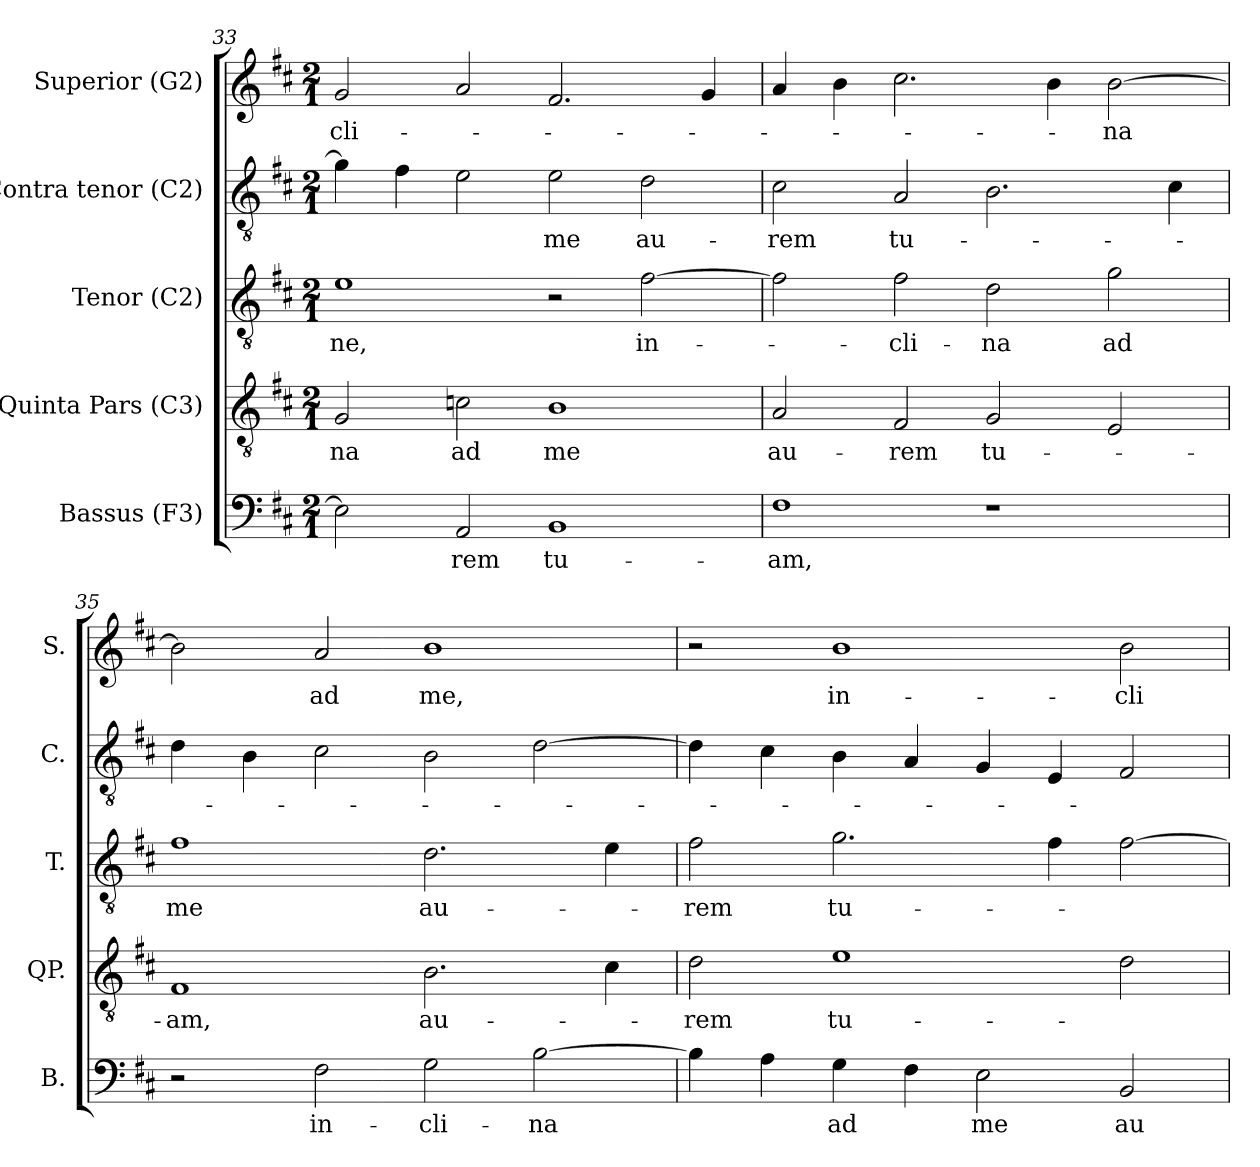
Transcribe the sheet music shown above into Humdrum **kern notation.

**kern	**text	**kern	**text	**kern	**text	**kern	**text	**kern	**text
*part5	*part5	*part4	*part4	*part3	*part3	*part2	*part2	*part1	*part1
*staff5	*staff5	*staff4	*staff4	*staff3	*staff3	*staff2	*staff2	*staff1	*staff1
*I"Bassus (F3)	*	*I"Quinta Pars (C3)	*	*I"Tenor (C2)	*	*I"Contra tenor (C2)	*	*I"Superior (G2)	*
*I'B.	*	*I'QP.	*	*I'T.	*	*I'C.	*	*I'S.	*
!!LO:LB:g=z
*clefF4	*	*clefGv2	*	*clefGv2	*	*clefGv2	*	*clefG2	*
*	*	*ITrd7c12	*	*ITrd7c12	*	*ITrd7c12	*	*	*
*k[f#c#]	*	*k[f#c#]	*	*k[f#c#]	*	*k[f#c#]	*	*k[f#c#]	*
*D:	*	*D:	*	*D:	*	*D:	*	*D:	*
*M2/1	*	*M2/1	*	*M2/1	*	*M2/1	*	*M2/1	*
=33	=33	=33	=33	=33	=33	=33	=33	=33	=33
!	!	!	!LO:LY:b:color=#000000	!	!	!	!	!	!
!	!	!	!	!	!LO:LY:b:color=#000000	!	!	!	!
!	!	!	!	!	!	!	!	!	!LO:LY:b:color=#000000
2Ei\]	.	2GGi/	-na	1Ei	-ne,	4Gi\]	.	2gi/	-cli-
.	.	.	.	.	.	4F#i\	.	.	.
!	!LO:LY:b:color=#000000	!	!	!	!	!	!	!	!
!	!	!	!LO:LY:b:color=#000000	!	!	!	!	!	!
2AAi/	-rem	2Ci\	ad	.	.	2Ei\	.	2ai/	.
!	!LO:LY:b:color=#000000	!	!	!	!	!	!	!	!
!	!	!	!LO:LY:b:color=#000000	!	!	!	!	!	!
!	!	!	!	!	!	!	!LO:LY:b:color=#000000	!	!
1BBi	tu-	1BBi	me	2r	.	2Ei\	me	2.f#i/	.
!	!	!	!	!	!LO:LY:b:color=#000000	!	!	!	!
!	!	!	!	!	!	!	!LO:LY:b:color=#000000	!	!
.	.	.	.	[2F#i\	in-	2Di\	au-	.	.
.	.	.	.	.	.	.	.	4gi/	.
=34	=34	=34	=34	=34	=34	=34	=34	=34	=34
!	!LO:LY:b:color=#000000	!	!	!	!	!	!	!	!
!	!	!	!LO:LY:b:color=#000000	!	!	!	!	!	!
!	!	!	!	!	!	!	!LO:LY:b:color=#000000	!	!
1F#i	-am,	2AAi/	au-	2F#i\]	.	2C#i\	-rem	4ai/	.
.	.	.	.	.	.	.	.	4bi\	.
!	!	!	!LO:LY:b:color=#000000	!	!	!	!	!	!
!	!	!	!	!	!LO:LY:b:color=#000000	!	!	!	!
!	!	!	!	!	!	!	!LO:LY:b:color=#000000	!	!
.	.	2FF#i/	-rem	2F#i\	-cli-	2AAi/	tu-	2.cc#i\	.
!	!	!	!LO:LY:b:color=#000000	!	!	!	!	!	!
!	!	!	!	!	!LO:LY:b:color=#000000	!	!	!	!
1r	.	2GGi/	tu-	2Di\	-na	2.BBi\	.	.	.
.	.	.	.	.	.	.	.	4bi\	.
!	!	!	!	!	!LO:LY:b:color=#000000	!	!	!	!
!	!	!	!	!	!	!	!	!	!LO:LY:b:color=#000000
.	.	2EEi/	.	2Gi\	ad	.	.	[2bi\	-na
.	.	.	.	.	.	4C#i\	.	.	.
=35	=35	=35	=35	=35	=35	=35	=35	=35	=35
!	!	!	!LO:LY:b:color=#000000	!	!	!	!	!	!
!	!	!	!	!	!LO:LY:b:color=#000000	!	!	!	!
2r	.	1FF#i	-am,	1F#i	me	4Di\	.	2bi\]	.
.	.	.	.	.	.	4BBi\	.	.	.
!	!LO:LY:b:color=#000000	!	!	!	!	!	!	!	!
!	!	!	!	!	!	!	!	!	!LO:LY:b:color=#000000
2F#i\	in-	.	.	.	.	2C#i\	.	2ai/	ad
!	!LO:LY:b:color=#000000	!	!	!	!	!	!	!	!
!	!	!	!LO:LY:b:color=#000000	!	!	!	!	!	!
!	!	!	!	!	!LO:LY:b:color=#000000	!	!	!	!
!	!	!	!	!	!	!	!	!	!LO:LY:b:color=#000000
2Gi\	-cli-	2.BBi\	au-	2.Di\	au-	2BBi\	.	1bi	me,
!	!LO:LY:b:color=#000000	!	!	!	!	!	!	!	!
[2Bi\	-na	.	.	.	.	[2Di\	.	.	.
.	.	4C#i\	.	4Ei\	.	.	.	.	.
=36	=36	=36	=36	=36	=36	=36	=36	=36	=36
!	!	!	!LO:LY:b:color=#000000	!	!	!	!	!	!
!	!	!	!	!	!LO:LY:b:color=#000000	!	!	!	!
4Bi\]	.	2Di\	-rem	2F#i\	-rem	4Di\]	.	2r	.
4Ai\	.	.	.	.	.	4C#i\	.	.	.
!	!LO:LY:b:color=#000000	!	!	!	!	!	!	!	!
!	!	!	!LO:LY:b:color=#000000	!	!	!	!	!	!
!	!	!	!	!	!LO:LY:b:color=#000000	!	!	!	!
!	!	!	!	!	!	!	!	!	!LO:LY:b:color=#000000
4Gi\	ad	1Ei	tu-	2.Gi\	tu-	4BBi\	.	1bi	in-
4F#i\	.	.	.	.	.	4AAi/	.	.	.
!	!LO:LY:b:color=#000000	!	!	!	!	!	!	!	!
2Ei\	me	.	.	.	.	4GGi/	.	.	.
.	.	.	.	4F#i\	.	4EEi/	.	.	.
!	!LO:LY:b:color=#000000	!	!	!	!	!	!	!	!
!	!	!	!	!	!	!	!	!	!LO:LY:b:color=#000000
2BBi/	au-	2Di\	.	[2F#i\	.	2FF#i/	.	2bi\	-cli-
=	=	=	=	=	=	=	=	=	=
*-	*-	*-	*-	*-	*-	*-	*-	*-	*-
